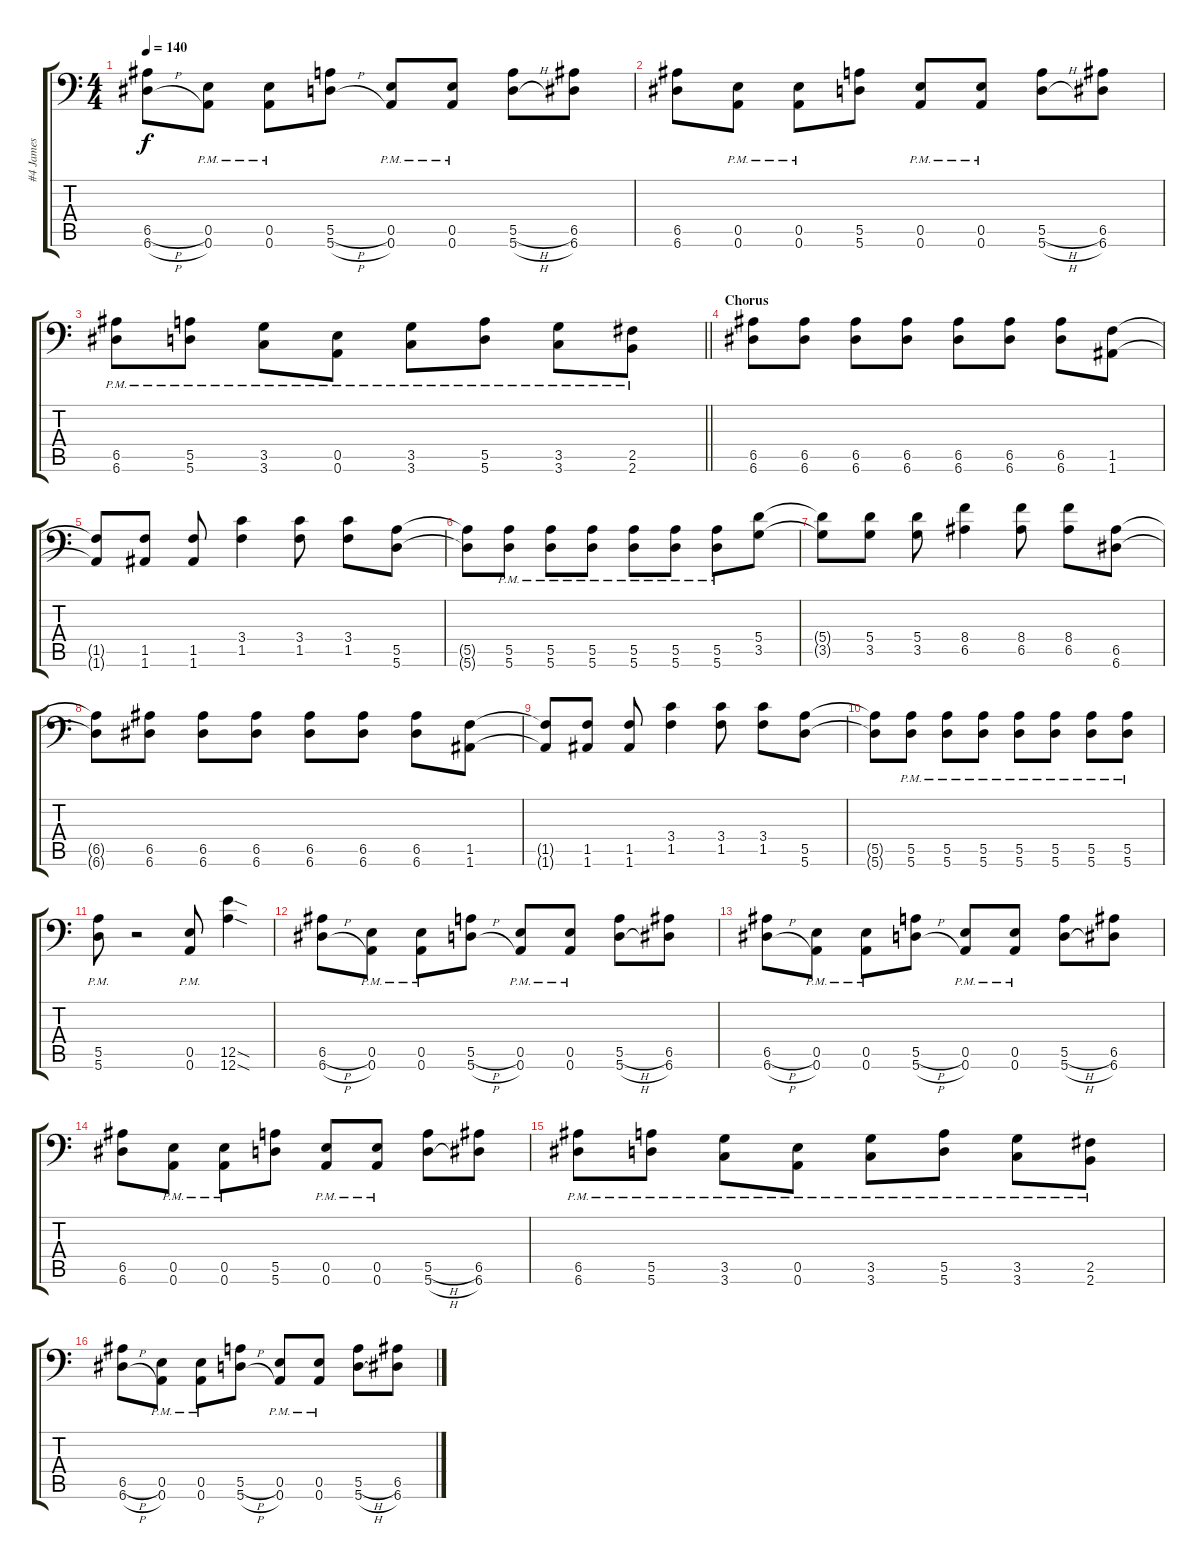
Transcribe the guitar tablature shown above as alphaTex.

\track ("#4 James" "#4 James") {solo instrument distortionguitar}
\staff {score tabs}
\tuning (B3 Gb3 D3 A2 E2 A1) {hide}
\ts (4 4)
\tempo 140
\clef f4
\ks c
(6.5{h} 6.6{h}).8{dy f} (0.5{pm} 0.6{pm}).8 (0.5{pm} 0.6{pm}).8 (5.5{h} 5.6{h}).8 (0.5{pm} 0.6{pm}).8 (0.5{pm} 0.6{pm}).8 (5.5{h} 5.6{h}).8 (6.5 6.6).8 |
(6.5 6.6).8 (0.5{pm} 0.6{pm}).8 (0.5{pm} 0.6{pm}).8 (5.5 5.6).8 (0.5{pm} 0.6{pm}).8 (0.5{pm} 0.6{pm}).8 (5.5{h} 5.6{h}).8 (6.5 6.6).8 |
\barLineRight lightlight
(6.5{pm} 6.6{pm}).8 (5.5{pm} 5.6{pm}).8 (3.5{pm} 3.6{pm}).8 (0.5{pm} 0.6{pm}).8 (3.5{pm} 3.6{pm}).8 (5.5{pm} 5.6{pm}).8 (3.5{pm} 3.6{pm}).8 (2.5{pm} 2.6{pm}).8 |
\section ("" "Chorus")
(6.5 6.6).8 (6.5 6.6).8 (6.5 6.6).8 (6.5 6.6).8 (6.5 6.6).8 (6.5 6.6).8 (6.5 6.6).8 (1.5 1.6).8 |
(1.5{t} 1.6{t}).8 (1.5 1.6).8 (1.5 1.6).8 (3.4 1.5).4 (3.4 1.5).8 (3.4 1.5).8 (5.5 5.6).8 |
(5.5{t} 5.6{t}).8 (5.5{pm} 5.6{pm}).8 (5.5{pm} 5.6{pm}).8 (5.5{pm} 5.6{pm}).8 (5.5{pm} 5.6{pm}).8 (5.5{pm} 5.6{pm}).8 (5.5{pm} 5.6{pm}).8 (5.4 3.5).8 |
(5.4{t} 3.5{t}).8 (5.4 3.5).8 (5.4 3.5).8 (8.4 6.5).4 (8.4 6.5).8 (8.4 6.5).8 (6.5 6.6).8 |
(6.5{t} 6.6{t}).8 (6.5 6.6).8 (6.5 6.6).8 (6.5 6.6).8 (6.5 6.6).8 (6.5 6.6).8 (6.5 6.6).8 (1.5 1.6).8 |
(1.5{t} 1.6{t}).8 (1.5 1.6).8 (1.5 1.6).8 (3.4 1.5).4 (3.4 1.5).8 (3.4 1.5).8 (5.5 5.6).8 |
(5.5{t} 5.6{t}).8 (5.5{pm} 5.6{pm}).8 (5.5{pm} 5.6{pm}).8 (5.5{pm} 5.6{pm}).8 (5.5{pm} 5.6{pm}).8 (5.5{pm} 5.6{pm}).8 (5.5{pm} 5.6{pm}).8 (5.5{pm} 5.6{pm}).8 |
(5.5{pm} 5.6{pm}).8 r.2 (0.5{pm} 0.6{pm}).8 (12.5{sod} 12.6{sod}).4 |
(6.5{h} 6.6{h}).8 (0.5{pm} 0.6{pm}).8 (0.5{pm} 0.6{pm}).8 (5.5{h} 5.6{h}).8 (0.5{pm} 0.6{pm}).8 (0.5{pm} 0.6{pm}).8 (5.5{h} 5.6{h}).8 (6.5 6.6).8 |
(6.5{h} 6.6{h}).8 (0.5{pm} 0.6{pm}).8 (0.5{pm} 0.6{pm}).8 (5.5{h} 5.6{h}).8 (0.5{pm} 0.6{pm}).8 (0.5{pm} 0.6{pm}).8 (5.5{h} 5.6{h}).8 (6.5 6.6).8 |
(6.5 6.6).8 (0.5{pm} 0.6{pm}).8 (0.5{pm} 0.6{pm}).8 (5.5 5.6).8 (0.5{pm} 0.6{pm}).8 (0.5{pm} 0.6{pm}).8 (5.5{h} 5.6{h}).8 (6.5 6.6).8 |
(6.5{pm} 6.6{pm}).8 (5.5{pm} 5.6{pm}).8 (3.5{pm} 3.6{pm}).8 (0.5{pm} 0.6{pm}).8 (3.5{pm} 3.6{pm}).8 (5.5{pm} 5.6{pm}).8 (3.5{pm} 3.6{pm}).8 (2.5{pm} 2.6{pm}).8 |
(6.5{h} 6.6{h}).8 (0.5{pm} 0.6{pm}).8 (0.5{pm} 0.6{pm}).8 (5.5{h} 5.6{h}).8 (0.5{pm} 0.6{pm}).8 (0.5{pm} 0.6{pm}).8 (5.5{h} 5.6{h}).8 (6.5 6.6).8
